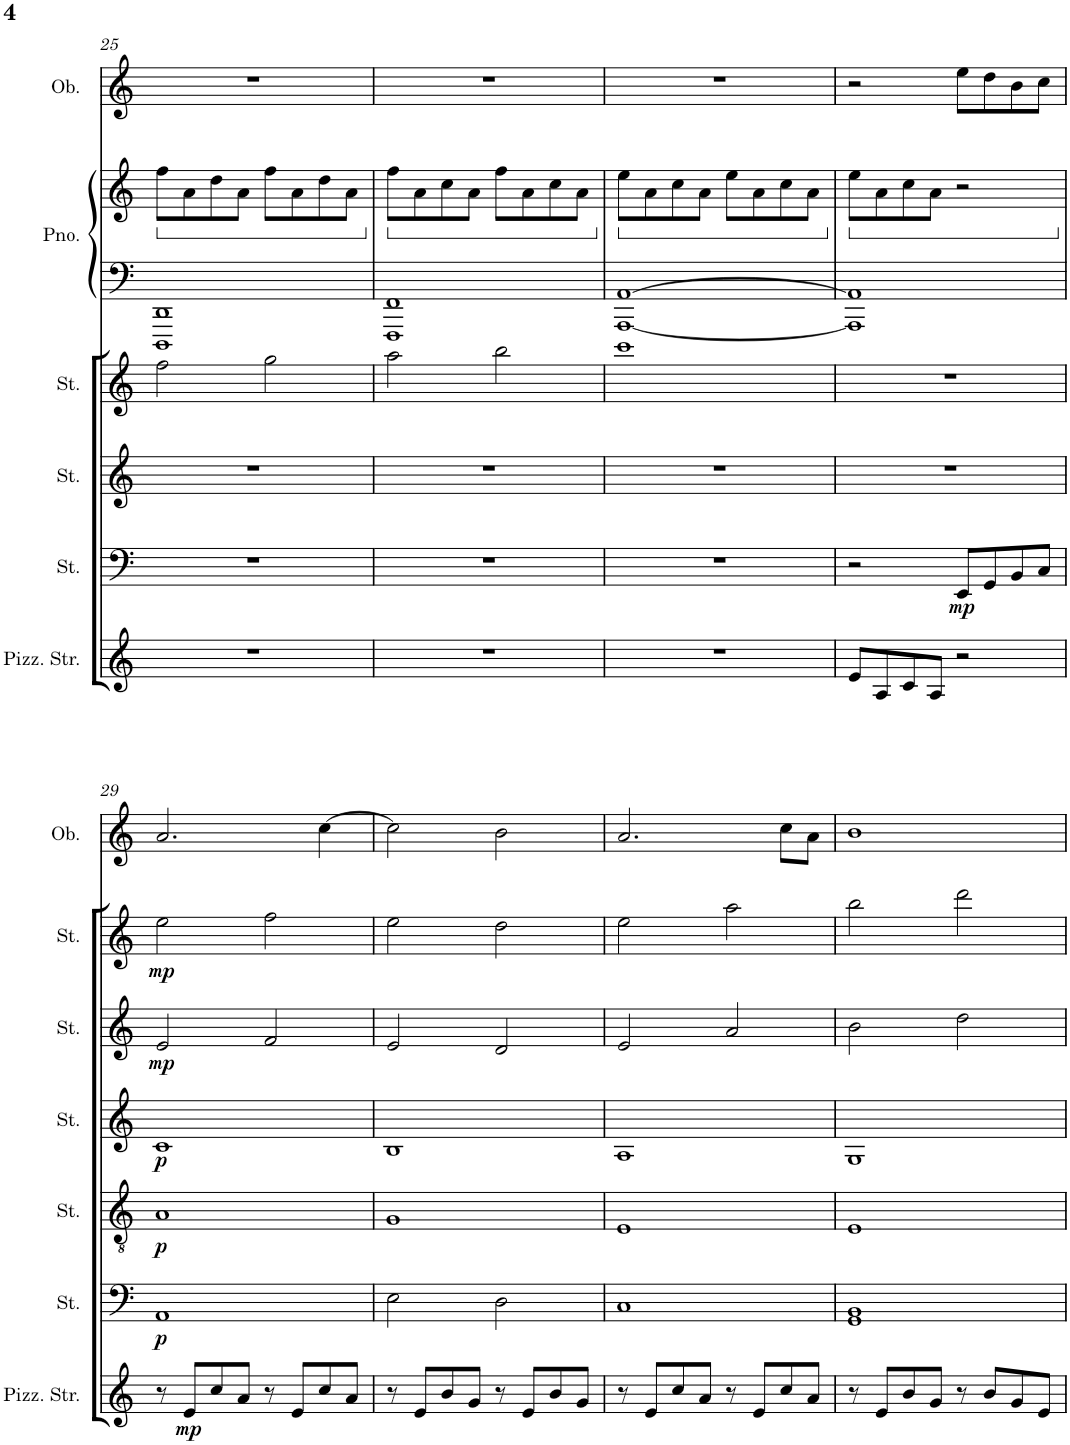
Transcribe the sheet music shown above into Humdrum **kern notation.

**kern	**dynam	**kern	**dynam	**kern	**dynam	**kern	**dynam	**kern	**dynam	**kern	**dynam	**kern	**kern	**kern
*part8	*part8	*part7	*part7	*part6	*part6	*part5	*part5	*part4	*part4	*part3	*part3	*part2	*part2	*part1
*staff9	*staff9	*staff8	*staff8	*staff7	*staff7	*staff6	*staff6	*staff5	*staff5	*staff4	*staff4	*staff3	*staff2	*staff1
*I"Pizzicato Strings	*	*I"Strings	*	*I"Strings	*	*I"Strings	*	*I"Strings	*	*I"Strings	*	*I"Piano	*	*I"Oboe
*I'Pizz. Str.	*	*I'St.	*	*I'St.	*	*I'St.	*	*I'St.	*	*I'St.	*	*I'Pno.	*	*I'Ob.
!!LO:PB:g=z
*clefG2	*	*clefF4	*	*clefGv2	*	*clefG2	*	*clefG2	*	*clefG2	*	*clefF4	*clefG2	*clefG2
*k[]	*	*k[]	*	*k[]	*	*k[]	*	*k[]	*	*k[]	*	*k[]	*k[]	*k[]
*M4/4	*	*M4/4	*	*M4/4	*	*M4/4	*	*M4/4	*	*M4/4	*	*M4/4	*M4/4	*M4/4
*	*	*	*	*	*	*	*	*	*	*	*	*	*ped	*
=25	=25	=25	=25	=25	=25	=25	=25	=25	=25	=25	=25	=25	=25	=25
1r	.	1r	.	1r	.	1r	.	1r	.	2ff\	.	1DDD 1DD	8ff\L	1r
.	.	.	.	.	.	.	.	.	.	.	.	.	8a\	.
.	.	.	.	.	.	.	.	.	.	.	.	.	8dd\	.
.	.	.	.	.	.	.	.	.	.	.	.	.	8a\J	.
.	.	.	.	.	.	.	.	.	.	2gg\	.	.	8ff\L	.
.	.	.	.	.	.	.	.	.	.	.	.	.	8a\	.
.	.	.	.	.	.	.	.	.	.	.	.	.	8dd\	.
.	.	.	.	.	.	.	.	.	.	.	.	.	8a\J	.
=26	=26	=26	=26	=26	=26	=26	=26	=26	=26	=26	=26	=26	=26	=26
*	*	*	*	*	*	*	*	*	*	*	*	*	*Xped	*
*	*	*	*	*	*	*	*	*	*	*	*	*	*ped	*
1r	.	1r	.	1r	.	1r	.	1r	.	2aa\	.	1FFF 1FF	8ff\L	1r
.	.	.	.	.	.	.	.	.	.	.	.	.	8a\	.
.	.	.	.	.	.	.	.	.	.	.	.	.	8cc\	.
.	.	.	.	.	.	.	.	.	.	.	.	.	8a\J	.
.	.	.	.	.	.	.	.	.	.	2bb\	.	.	8ff\L	.
.	.	.	.	.	.	.	.	.	.	.	.	.	8a\	.
.	.	.	.	.	.	.	.	.	.	.	.	.	8cc\	.
.	.	.	.	.	.	.	.	.	.	.	.	.	8a\J	.
=27	=27	=27	=27	=27	=27	=27	=27	=27	=27	=27	=27	=27	=27	=27
*	*	*	*	*	*	*	*	*	*	*	*	*	*Xped	*
*	*	*	*	*	*	*	*	*	*	*	*	*	*ped	*
1r	.	1r	.	1r	.	1r	.	1r	.	1ccc	.	[1AAA [1AA	8ee\L	1r
.	.	.	.	.	.	.	.	.	.	.	.	.	8a\	.
.	.	.	.	.	.	.	.	.	.	.	.	.	8cc\	.
.	.	.	.	.	.	.	.	.	.	.	.	.	8a\J	.
.	.	.	.	.	.	.	.	.	.	.	.	.	8ee\L	.
.	.	.	.	.	.	.	.	.	.	.	.	.	8a\	.
.	.	.	.	.	.	.	.	.	.	.	.	.	8cc\	.
.	.	.	.	.	.	.	.	.	.	.	.	.	8a\J	.
=28	=28	=28	=28	=28	=28	=28	=28	=28	=28	=28	=28	=28	=28	=28
*	*	*	*	*	*	*	*	*	*	*	*	*	*Xped	*
*	*	*	*	*	*	*	*	*	*	*	*	*	*ped	*
8e/L	.	2r	.	1r	.	1r	.	1r	.	1r	.	1AAA] 1AA]	8ee\L	2r
8A/	.	.	.	.	.	.	.	.	.	.	.	.	8a\	.
8c/	.	.	.	.	.	.	.	.	.	.	.	.	8cc\	.
8A/J	.	.	.	.	.	.	.	.	.	.	.	.	8a\J	.
!	!	!	!LO:DY:b	!	!	!	!	!	!	!	!	!	!	!
2r	.	8EE/L	mp	.	.	.	.	.	.	.	.	.	2r	8ee\L
.	.	8GG/	.	.	.	.	.	.	.	.	.	.	.	8dd\
.	.	8BB/	.	.	.	.	.	.	.	.	.	.	.	8b\
.	.	8C/J	.	.	.	.	.	.	.	.	.	.	.	8cc\J
!!LO:LB:g=z
=29	=29	=29	=29	=29	=29	=29	=29	=29	=29	=29	=29	=29	=29	=29
*	*	*	*	*	*	*	*	*	*	*	*	*	*Xped	*
!	!	!	!LO:DY:b	!	!LO:DY:b	!	!LO:DY:b	!	!LO:DY:b	!	!LO:DY:b	!	!	!
8r	.	1AA	p	1A	p	1c	p	2e/	mp	2ee\	mp	1r	1r	2.a/
!	!LO:DY:b	!	!	!	!	!	!	!	!	!	!	!	!	!
8e/L	mp	.	.	.	.	.	.	.	.	.	.	.	.	.
8cc/	.	.	.	.	.	.	.	.	.	.	.	.	.	.
8a/J	.	.	.	.	.	.	.	.	.	.	.	.	.	.
8r	.	.	.	.	.	.	.	2f/	.	2ff\	.	.	.	.
8e/L	.	.	.	.	.	.	.	.	.	.	.	.	.	.
8cc/	.	.	.	.	.	.	.	.	.	.	.	.	.	[4cc\
8a/J	.	.	.	.	.	.	.	.	.	.	.	.	.	.
=30	=30	=30	=30	=30	=30	=30	=30	=30	=30	=30	=30	=30	=30	=30
8r	.	2E\	.	1G	.	1B	.	2e/	.	2ee\	.	1r	1r	2cc\]
8e/L	.	.	.	.	.	.	.	.	.	.	.	.	.	.
8b/	.	.	.	.	.	.	.	.	.	.	.	.	.	.
8g/J	.	.	.	.	.	.	.	.	.	.	.	.	.	.
8r	.	2D\	.	.	.	.	.	2d/	.	2dd\	.	.	.	2b\
8e/L	.	.	.	.	.	.	.	.	.	.	.	.	.	.
8b/	.	.	.	.	.	.	.	.	.	.	.	.	.	.
8g/J	.	.	.	.	.	.	.	.	.	.	.	.	.	.
=31	=31	=31	=31	=31	=31	=31	=31	=31	=31	=31	=31	=31	=31	=31
8r	.	1C	.	1E	.	1A	.	2e/	.	2ee\	.	1r	1r	2.a/
8e/L	.	.	.	.	.	.	.	.	.	.	.	.	.	.
8cc/	.	.	.	.	.	.	.	.	.	.	.	.	.	.
8a/J	.	.	.	.	.	.	.	.	.	.	.	.	.	.
8r	.	.	.	.	.	.	.	2a/	.	2aa\	.	.	.	.
8e/L	.	.	.	.	.	.	.	.	.	.	.	.	.	.
8cc/	.	.	.	.	.	.	.	.	.	.	.	.	.	8cc\L
8a/J	.	.	.	.	.	.	.	.	.	.	.	.	.	8a\J
=32	=32	=32	=32	=32	=32	=32	=32	=32	=32	=32	=32	=32	=32	=32
8r	.	1GG 1BB	.	1E	.	1G	.	2b\	.	2bb\	.	1r	1r	1b
8e/L	.	.	.	.	.	.	.	.	.	.	.	.	.	.
8b/	.	.	.	.	.	.	.	.	.	.	.	.	.	.
8g/J	.	.	.	.	.	.	.	.	.	.	.	.	.	.
8r	.	.	.	.	.	.	.	2dd\	.	2ddd\	.	.	.	.
8b/L	.	.	.	.	.	.	.	.	.	.	.	.	.	.
8g/	.	.	.	.	.	.	.	.	.	.	.	.	.	.
8e/J	.	.	.	.	.	.	.	.	.	.	.	.	.	.
=	=	=	=	=	=	=	=	=	=	=	=	=	=	=
*-	*-	*-	*-	*-	*-	*-	*-	*-	*-	*-	*-	*-	*-	*-
